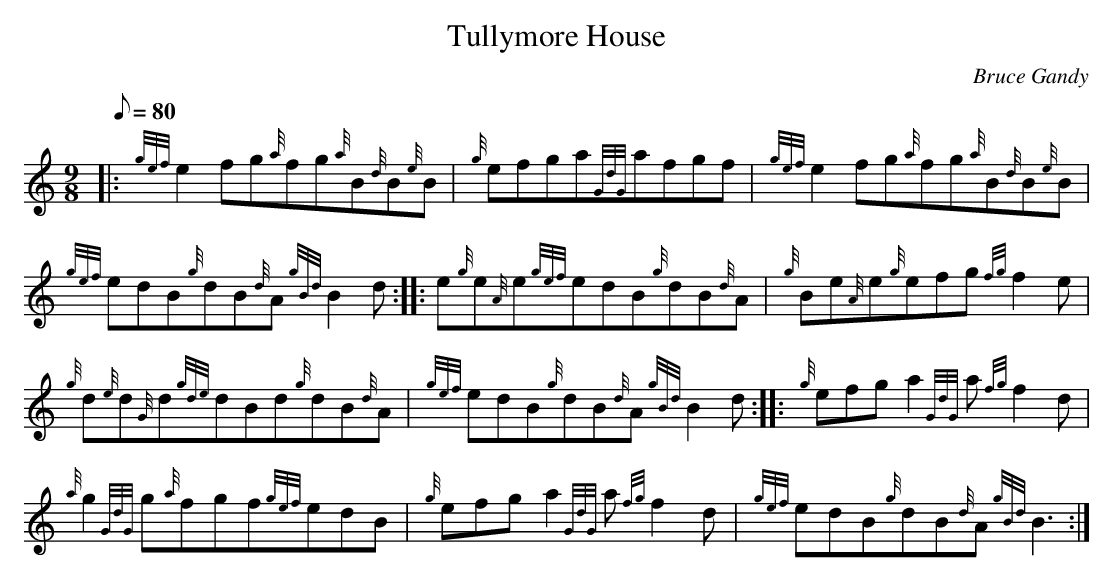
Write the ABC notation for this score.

X:1
T:Tullymore House
M:9/8
L:1/8
Q:80
C:Bruce Gandy
K:HP
|: {gef}e2fg{a}fg{a}B{d}B{e}B|
{g}efga{GdG}afgf|
{gef}e2fg{a}fg{a}B{d}B{e}B|  !
{gef}edB{g}dB{d}A{gBd}B2d:| |:
e{g}e{A}e{gef}edB{g}dB{d}A|
{g}Be{A}e{g}efg{fg}f2e|  !
{g}d{e}d{G}d{gde}dBd{g}dB{d}A|
{gef}edB{g}dB{d}A{gBd}B2d:| |:
{g}efga2{GdG}a{fg}f2d|  !
{a}g2{GdG}g{a}fgf{gef}edB|
{g}efga2{GdG}a{fg}f2d|
{gef}edB{g}dB{d}A{gBd}B3:|  !

